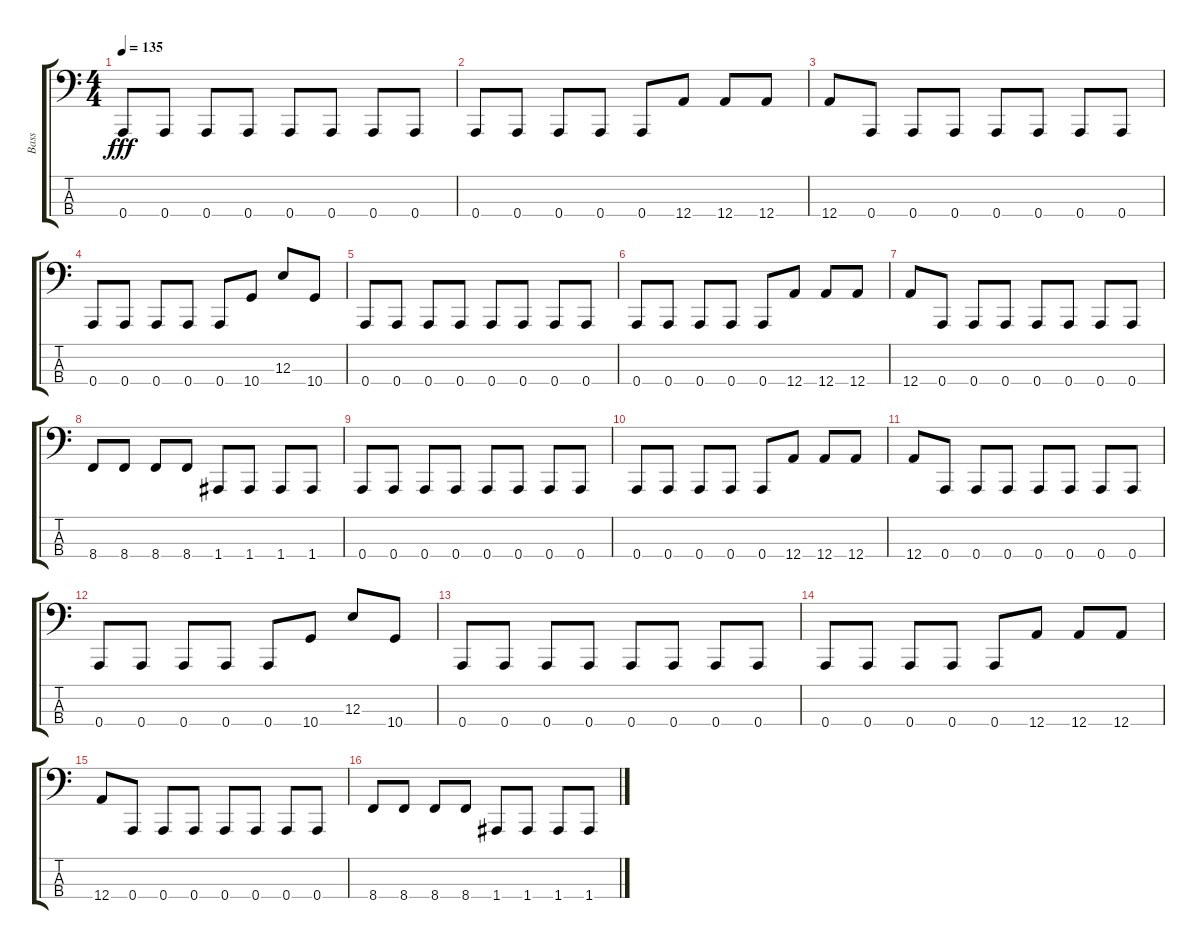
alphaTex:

\track ("Bass" "Bass") {instrument electricbassfinger}
\staff {score tabs}
\tuning (D2 A1 E1 A0) {hide}
\ts (4 4)
\tempo 135
\clef f4
\ks c
0.4.8{dy fff} 0.4.8 0.4.8 0.4.8 0.4.8 0.4.8 0.4.8 0.4.8 |
0.4.8 0.4.8 0.4.8 0.4.8 0.4.8 12.4.8 12.4.8 12.4.8 |
12.4.8 0.4.8 0.4.8 0.4.8 0.4.8 0.4.8 0.4.8 0.4.8 |
0.4.8 0.4.8 0.4.8 0.4.8 0.4.8 10.4.8 12.3.8 10.4.8 |
0.4.8 0.4.8 0.4.8 0.4.8 0.4.8 0.4.8 0.4.8 0.4.8 |
0.4.8 0.4.8 0.4.8 0.4.8 0.4.8 12.4.8 12.4.8 12.4.8 |
12.4.8 0.4.8 0.4.8 0.4.8 0.4.8 0.4.8 0.4.8 0.4.8 |
8.4.8 8.4.8 8.4.8 8.4.8 1.4.8 1.4.8 1.4.8 1.4.8 |
0.4.8 0.4.8 0.4.8 0.4.8 0.4.8 0.4.8 0.4.8 0.4.8 |
0.4.8 0.4.8 0.4.8 0.4.8 0.4.8 12.4.8 12.4.8 12.4.8 |
12.4.8 0.4.8 0.4.8 0.4.8 0.4.8 0.4.8 0.4.8 0.4.8 |
0.4.8 0.4.8 0.4.8 0.4.8 0.4.8 10.4.8 12.3.8 10.4.8 |
0.4.8 0.4.8 0.4.8 0.4.8 0.4.8 0.4.8 0.4.8 0.4.8 |
0.4.8 0.4.8 0.4.8 0.4.8 0.4.8 12.4.8 12.4.8 12.4.8 |
12.4.8 0.4.8 0.4.8 0.4.8 0.4.8 0.4.8 0.4.8 0.4.8 |
8.4.8 8.4.8 8.4.8 8.4.8 1.4.8 1.4.8 1.4.8 1.4.8
